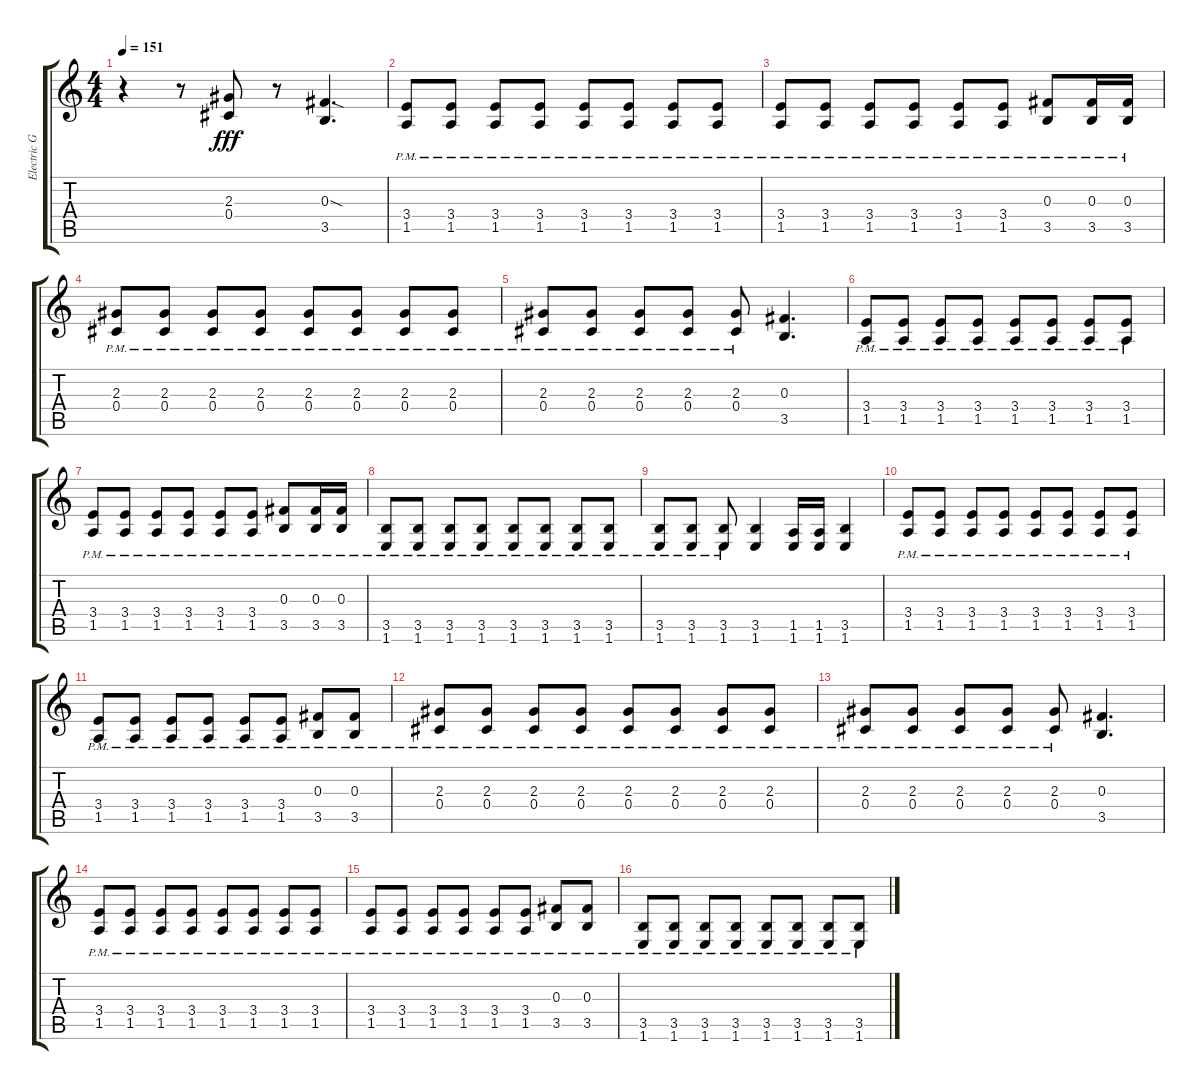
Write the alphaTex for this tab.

\track ("Electric Guitar" "Electric G") {instrument overdrivenguitar}
\staff {score tabs}
\tuning (Eb4 Bb3 Gb3 Db3 Ab2 Eb2) {hide}
\ts (4 4)
\tempo 151
\clef g2
\ks c
r.4{dy fff} r.8 (2.3 0.4).8 r.8 (0.3{sod} 3.5).4{d} |
(3.4{pm} 1.5{pm}).8 (3.4{pm} 1.5{pm}).8 (3.4{pm} 1.5{pm}).8 (3.4{pm} 1.5{pm}).8 (3.4{pm} 1.5{pm}).8 (3.4{pm} 1.5{pm}).8 (3.4{pm} 1.5{pm}).8 (3.4{pm} 1.5{pm}).8 |
(3.4{pm} 1.5{pm}).8 (3.4{pm} 1.5{pm}).8 (3.4{pm} 1.5{pm}).8 (3.4{pm} 1.5{pm}).8 (3.4{pm} 1.5{pm}).8 (3.4{pm} 1.5{pm}).8 (0.3{pm} 3.5{pm}).8 (0.3{pm} 3.5{pm}).16 (0.3{pm} 3.5{pm}).16 |
(2.3{pm} 0.4{pm}).8 (2.3{pm} 0.4{pm}).8 (2.3{pm} 0.4{pm}).8 (2.3{pm} 0.4{pm}).8 (2.3{pm} 0.4{pm}).8 (2.3{pm} 0.4{pm}).8 (2.3{pm} 0.4{pm}).8 (2.3{pm} 0.4{pm}).8 |
(2.3{pm} 0.4{pm}).8 (2.3{pm} 0.4{pm}).8 (2.3{pm} 0.4{pm}).8 (2.3{pm} 0.4{pm}).8 (2.3{pm} 0.4{pm}).8 (0.3 3.5).4{d} |
(3.4{pm} 1.5{pm}).8 (3.4{pm} 1.5{pm}).8 (3.4{pm} 1.5{pm}).8 (3.4{pm} 1.5{pm}).8 (3.4{pm} 1.5{pm}).8 (3.4{pm} 1.5{pm}).8 (3.4{pm} 1.5{pm}).8 (3.4{pm} 1.5{pm}).8 |
(3.4{pm} 1.5{pm}).8 (3.4{pm} 1.5{pm}).8 (3.4{pm} 1.5{pm}).8 (3.4{pm} 1.5{pm}).8 (3.4{pm} 1.5{pm}).8 (3.4{pm} 1.5{pm}).8 (0.3{pm} 3.5{pm}).8 (0.3{pm} 3.5{pm}).16 (0.3{pm} 3.5{pm}).16 |
(3.5{pm} 1.6{pm}).8 (3.5{pm} 1.6{pm}).8 (3.5{pm} 1.6{pm}).8 (3.5{pm} 1.6{pm}).8 (3.5{pm} 1.6{pm}).8 (3.5{pm} 1.6{pm}).8 (3.5{pm} 1.6{pm}).8 (3.5{pm} 1.6{pm}).8 |
(3.5{pm} 1.6{pm}).8 (3.5{pm} 1.6{pm}).8 (3.5{pm} 1.6{pm}).8 (3.5 1.6).4 (1.5 1.6).16 (1.5 1.6).16 (3.5 1.6).4 |
(3.4{pm} 1.5{pm}).8 (3.4{pm} 1.5{pm}).8 (3.4{pm} 1.5{pm}).8 (3.4{pm} 1.5{pm}).8 (3.4{pm} 1.5{pm}).8 (3.4{pm} 1.5{pm}).8 (3.4{pm} 1.5{pm}).8 (3.4{pm} 1.5{pm}).8 |
(3.4{pm} 1.5{pm}).8 (3.4{pm} 1.5{pm}).8 (3.4{pm} 1.5{pm}).8 (3.4{pm} 1.5{pm}).8 (3.4{pm} 1.5{pm}).8 (3.4{pm} 1.5{pm}).8 (0.3{pm} 3.5{pm}).8 (0.3{pm} 3.5{pm}).8 |
(2.3{pm} 0.4{pm}).8 (2.3{pm} 0.4{pm}).8 (2.3{pm} 0.4{pm}).8 (2.3{pm} 0.4{pm}).8 (2.3{pm} 0.4{pm}).8 (2.3{pm} 0.4{pm}).8 (2.3{pm} 0.4{pm}).8 (2.3{pm} 0.4{pm}).8 |
(2.3{pm} 0.4{pm}).8 (2.3{pm} 0.4{pm}).8 (2.3{pm} 0.4{pm}).8 (2.3{pm} 0.4{pm}).8 (2.3{pm} 0.4{pm}).8 (0.3 3.5).4{d} |
(3.4{pm} 1.5{pm}).8 (3.4{pm} 1.5{pm}).8 (3.4{pm} 1.5{pm}).8 (3.4{pm} 1.5{pm}).8 (3.4{pm} 1.5{pm}).8 (3.4{pm} 1.5{pm}).8 (3.4{pm} 1.5{pm}).8 (3.4{pm} 1.5{pm}).8 |
(3.4{pm} 1.5{pm}).8 (3.4{pm} 1.5{pm}).8 (3.4{pm} 1.5{pm}).8 (3.4{pm} 1.5{pm}).8 (3.4{pm} 1.5{pm}).8 (3.4{pm} 1.5{pm}).8 (0.3{pm} 3.5{pm}).8 (0.3{pm} 3.5{pm}).8 |
(3.5{pm} 1.6{pm}).8 (3.5{pm} 1.6{pm}).8 (3.5{pm} 1.6{pm}).8 (3.5{pm} 1.6{pm}).8 (3.5{pm} 1.6{pm}).8 (3.5{pm} 1.6{pm}).8 (3.5{pm} 1.6{pm}).8 (3.5{pm} 1.6{pm}).8
